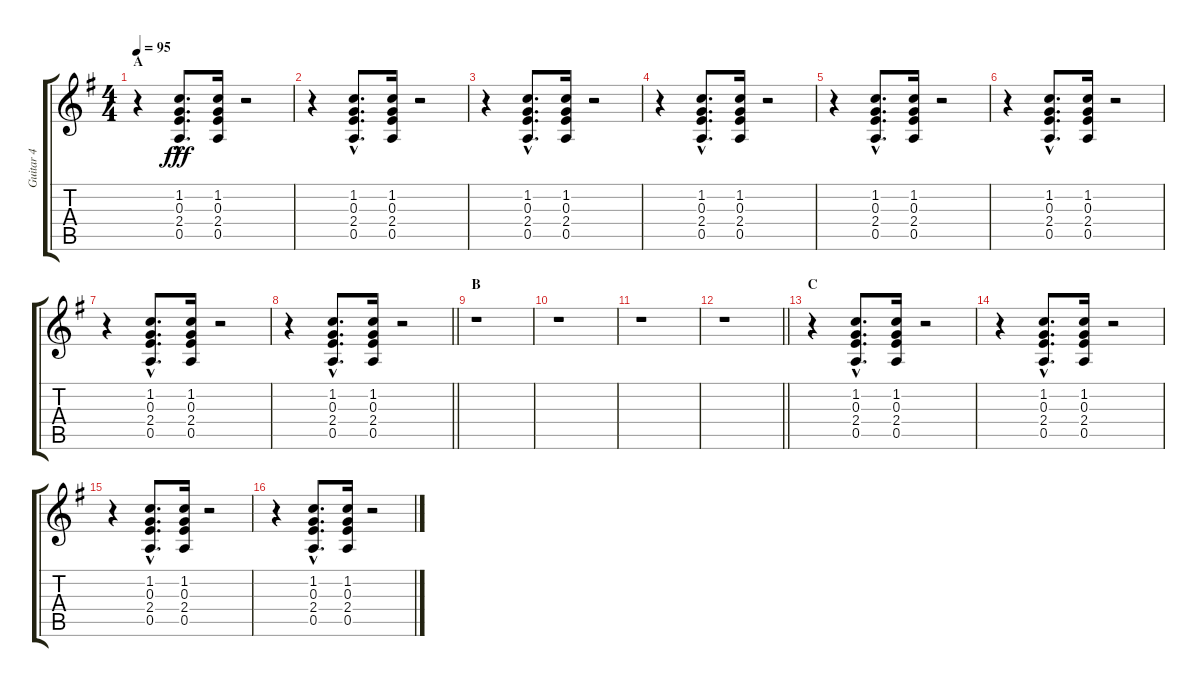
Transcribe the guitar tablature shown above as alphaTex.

\track ("Guitar 4" "Guitar 4") {instrument electricguitarclean}
\staff {score tabs}
\tuning (E4 B3 G3 D3 A2 E2) {hide}
\ts (4 4)
\section ("" "A")
\tempo 95
\clef g2
\ks g
r.4{dy fff instrument electricguitarclean} (1.2{hac} 0.3{hac} 2.4{hac} 0.5{hac}).8{d} (1.2 0.3 2.4 0.5).16 r.2 |
r.4 (1.2{hac} 0.3{hac} 2.4{hac} 0.5{hac}).8{d} (1.2 0.3 2.4 0.5).16 r.2 |
r.4 (1.2{hac} 0.3{hac} 2.4{hac} 0.5{hac}).8{d} (1.2 0.3 2.4 0.5).16 r.2 |
r.4 (1.2{hac} 0.3{hac} 2.4{hac} 0.5{hac}).8{d} (1.2 0.3 2.4 0.5).16 r.2 |
r.4 (1.2{hac} 0.3{hac} 2.4{hac} 0.5{hac}).8{d} (1.2 0.3 2.4 0.5).16 r.2 |
r.4 (1.2{hac} 0.3{hac} 2.4{hac} 0.5{hac}).8{d} (1.2 0.3 2.4 0.5).16 r.2 |
r.4 (1.2{hac} 0.3{hac} 2.4{hac} 0.5{hac}).8{d} (1.2 0.3 2.4 0.5).16 r.2 |
\barLineRight lightlight
r.4 (1.2{hac} 0.3{hac} 2.4{hac} 0.5{hac}).8{d} (1.2 0.3 2.4 0.5).16 r.2 |
\section ("" "B")
r.1 |
r.1 |
r.1 |
\barLineRight lightlight
r.1 |
\section ("" "C")
r.4 (1.2{hac} 0.3{hac} 2.4{hac} 0.5{hac}).8{d} (1.2 0.3 2.4 0.5).16 r.2 |
r.4 (1.2{hac} 0.3{hac} 2.4{hac} 0.5{hac}).8{d} (1.2 0.3 2.4 0.5).16 r.2 |
r.4 (1.2{hac} 0.3{hac} 2.4{hac} 0.5{hac}).8{d} (1.2 0.3 2.4 0.5).16 r.2 |
r.4 (1.2{hac} 0.3{hac} 2.4{hac} 0.5{hac}).8{d} (1.2 0.3 2.4 0.5).16 r.2
